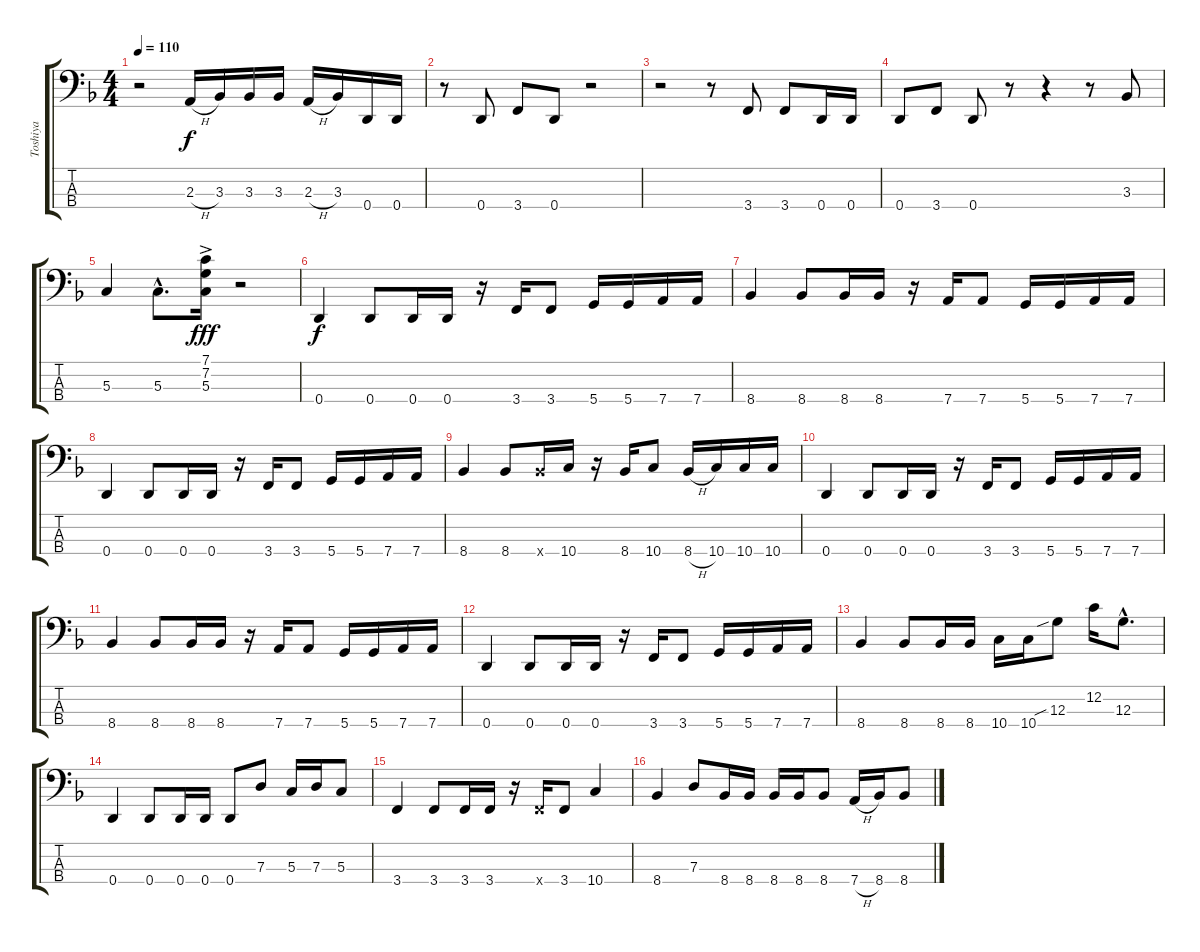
\track ("Toshiya" "Toshiya") {instrument electricbasspick}
\staff {score tabs}
\tuning (F2 C2 G1 D1) {hide}
\ts (4 4)
\tempo 110
\clef f4
\ks f
r.2{dy f} 2.3{h}.16 3.3.16 3.3.16 3.3.16 2.3{h}.16 3.3.16 0.4.16 0.4.16 |
r.8 0.4.8 3.4.8 0.4.8 r.2 |
r.2 r.8 3.4.8 3.4.8 0.4.16 0.4.16 |
0.4.8 3.4.8 0.4.8 r.8 r.4 r.8 3.3.8 |
5.3.4 5.3{hac}.8{d} (7.1{ac} 7.2{ac} 5.3{ac}).16{dy fff} r.2 |
0.4.4{dy f} 0.4.8 0.4.16 0.4.16 r.16 3.4.16 3.4.8 5.4.16 5.4.16 7.4.16 7.4.16 |
8.4.4 8.4.8 8.4.16 8.4.16 r.16 7.4.16 7.4.8 5.4.16 5.4.16 7.4.16 7.4.16 |
0.4.4 0.4.8 0.4.16 0.4.16 r.16 3.4.16 3.4.8 5.4.16 5.4.16 7.4.16 7.4.16 |
8.4.4 8.4.8 8.4{x}.16 10.4.16 r.16 8.4.16 10.4.8 8.4{h}.16 10.4.16 10.4.16 10.4.16 |
0.4.4 0.4.8 0.4.16 0.4.16 r.16 3.4.16 3.4.8 5.4.16 5.4.16 7.4.16 7.4.16 |
8.4.4 8.4.8 8.4.16 8.4.16 r.16 7.4.16 7.4.8 5.4.16 5.4.16 7.4.16 7.4.16 |
0.4.4 0.4.8 0.4.16 0.4.16 r.16 3.4.16 3.4.8 5.4.16 5.4.16 7.4.16 7.4.16 |
8.4.4 8.4.8 8.4.16 8.4.16 10.4.16 10.4.16 12.3{sib}.8 12.2.16 12.3{hac}.8{d} |
0.4.4 0.4.8 0.4.16 0.4.16 0.4.8 7.3.8 5.3.16 7.3.16 5.3.8 |
3.4.4 3.4.8 3.4.16 3.4.16 r.16 3.4{x}.16 3.4.8 10.4.4 |
8.4.4 7.3.8 8.4.16 8.4.16 8.4.16 8.4.16 8.4.8 7.4{h}.16 8.4.16 8.4.8
